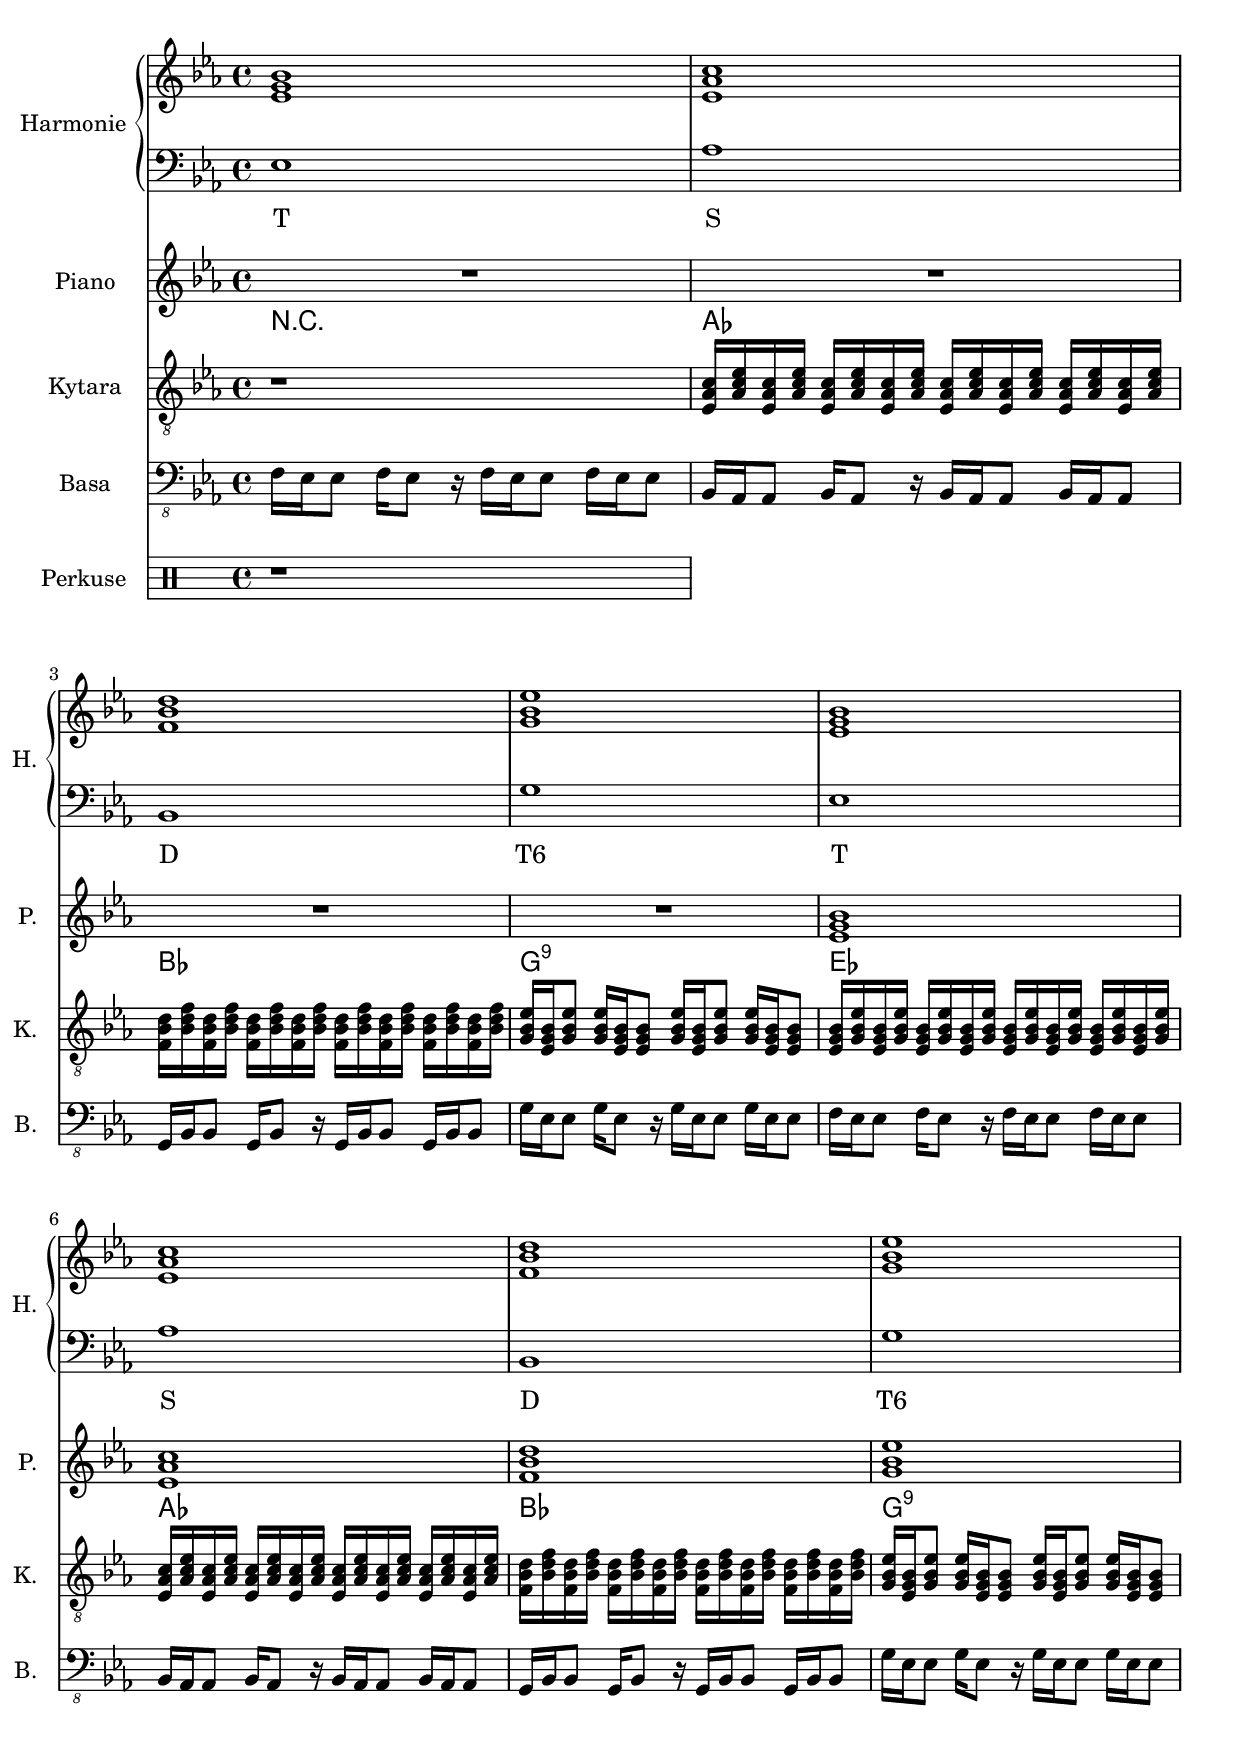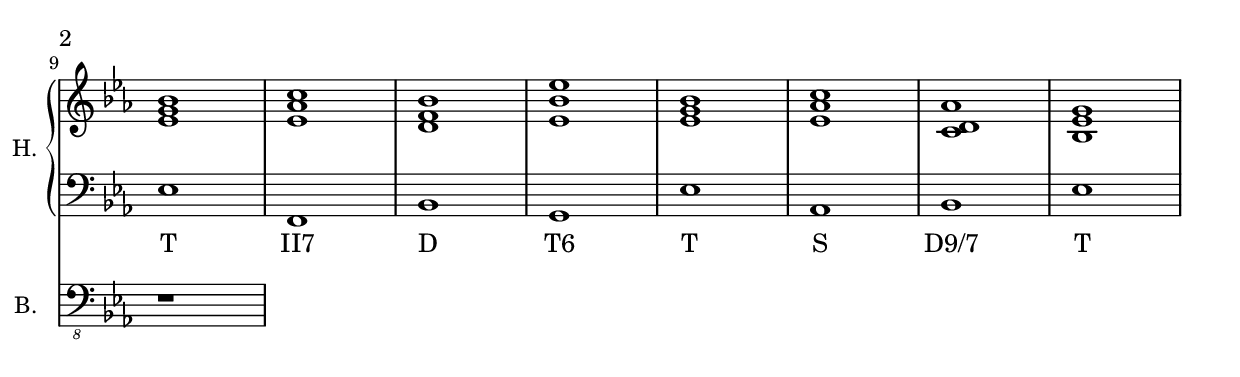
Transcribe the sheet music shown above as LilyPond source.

\version "2.10.33"


% Es-Dur:
% es - f - g ^ as - b - c - d ^ es


harmonieNahore = \relative es' {
	\clef treble
	\key es \major
	\time 4/4
	
	<es g bes>1
	<es as c>
	<f bes d>
	<g bes es>
	
	<es g bes>
	<es as c>
	<f bes d>
	<g bes es>
	
	<es g bes>
	<es as c>
	<d f bes>
	<es bes' es>
	
	<es g bes>
	<es as c>
	<c d as'>
	<bes es g>
}


harmonieDole = <<
\relative es {
	\clef bass
	\key es \major
	\time 4/4

	es1
	as
	bes,
	g'
	
	es
	as
	bes,
	g'
	
	es
	f,
	bes
	g
	
	es'
	as,
	bes
	es
}
\addlyrics {
	T S D "T6"
	T S D "T6"
	T "II7" D "T6"
	T S "D9/7" T
}
>>


piano = \relative es' {
	\clef treble
	\key es \major
	\time 4/4
	
	R1*4
	
	<es g bes>1
	<es as c>
	<f bes d>
	<g bes es>
}


kytara = \relative es {
	\clef "treble_8"
	\key es \major
	\time 4/4
	
	r1
	
	<es as c>16 <as c es> <es as c> <as c es> <es as c> <as c es> <es as c> <as c es>
	<es as c> <as c es> <es as c> <as c es> <es as c> <as c es> <es as c> <as c es>
	<f bes d> <bes d f> <f bes d> <bes d f> <f bes d> <bes d f> <f bes d> <bes d f>
	<f bes d> <bes d f> <f bes d> <bes d f> <f bes d> <bes d f> <f bes d> <bes d f>
	<g bes es>16 <es g bes> <g bes es>8 <g bes es>16 <es g bes> <es g bes>8
	<g bes es>16 <es g bes> <g bes es>8 <g bes es>16 <es g bes> <es g bes>8
	
	<es g bes>16 <g bes es> <es g bes> <g bes es> <es g bes> <g bes es> <es g bes> <g bes es>
	<es g bes> <g bes es> <es g bes> <g bes es> <es g bes> <g bes es> <es g bes> <g bes es>
	<es as c>16 <as c es> <es as c> <as c es> <es as c> <as c es> <es as c> <as c es>
	<es as c> <as c es> <es as c> <as c es> <es as c> <as c es> <es as c> <as c es>
	<f bes d> <bes d f> <f bes d> <bes d f> <f bes d> <bes d f> <f bes d> <bes d f>
	<f bes d> <bes d f> <f bes d> <bes d f> <f bes d> <bes d f> <f bes d> <bes d f>
	<g bes es>16 <es g bes> <g bes es>8 <g bes es>16 <es g bes> <es g bes>8
	<g bes es>16 <es g bes> <g bes es>8 <g bes es>16 <es g bes> <es g bes>8
}
kytaraCh = \chordmode {
	r1 as bes g:9
	es as bes g:9
}


basa = \relative es, {
	\clef "bass_8"
	\key es \major
	\time 4/4
	
	% es16 es es8 es16 es8 r16 es es es8 es16 es es8
	% as,16 c c8 as16 c8 r16 as c c8 as16 c c8
	% bes16 f f8 bes16 f8 r16 bes f f8 bes16 f f8
	% g'16 es es8 g16 es8 r16 g es es8 g16 es es8
	
	f16 es es8 f16 es8 r16 f es es8 f16 es es8
	bes16 as as8 bes16 as8 r16 bes as as8 bes16 as as8
	g16 bes bes8 g16 bes8 r16 g bes bes8 g16 bes bes8
	g'16 es es8 g16 es8 r16 g es es8 g16 es es8
	
	f16 es es8 f16 es8 r16 f es es8 f16 es es8
	bes16 as as8 bes16 as8 r16 bes as as8 bes16 as as8
	g16 bes bes8 g16 bes8 r16 g bes bes8 g16 bes bes8
	g'16 es es8 g16 es8 r16 g es es8 g16 es es8
	
	r1
}


bici = \drummode {
	\time 4/4
	
	r1
}


\score {
	<<
		\new PianoStaff <<
			\set PianoStaff.instrumentName = "Harmonie "
			\set PianoStaff.shortInstrumentName = "H. "
			\new Staff \harmonieNahore
			\new Staff \harmonieDole
		>>
		
		\new Staff {
			\set Staff.instrumentName = "Piano "
			\set Staff.shortInstrumentName = "P. "
			\piano
		}
		
		\new ChordNames \kytaraCh
		\new Staff {
			\set Staff.instrumentName = "Kytara "
			\set Staff.shortInstrumentName = "K. "
			\kytara
		}
		
		\new Staff {
			\set Staff.instrumentName = "Basa "
			\set Staff.shortInstrumentName = "B. "
			\basa
		}
		
		\new DrumStaff {
			\set Staff.instrumentName = "Perkuse "
			\set Staff.shortInstrumentName = "Pk. "
			\bici
		}
	>>
	
	\layout { }
}


\score {
	<<
		\new Staff {
			\set Staff.midiInstrument = #"acoustic grand"
			\piano
		}
		
		\new Staff {
			\set Staff.midiInstrument = #"overdriven guitar"
			\kytara
		}
		
		\new Staff {
			\set Staff.midiInstrument = #"electric bass (pick)"
			\basa
		}
		
		\new DrumStaff {
			% \bici
		}
	>>
	
	\midi { }
}


